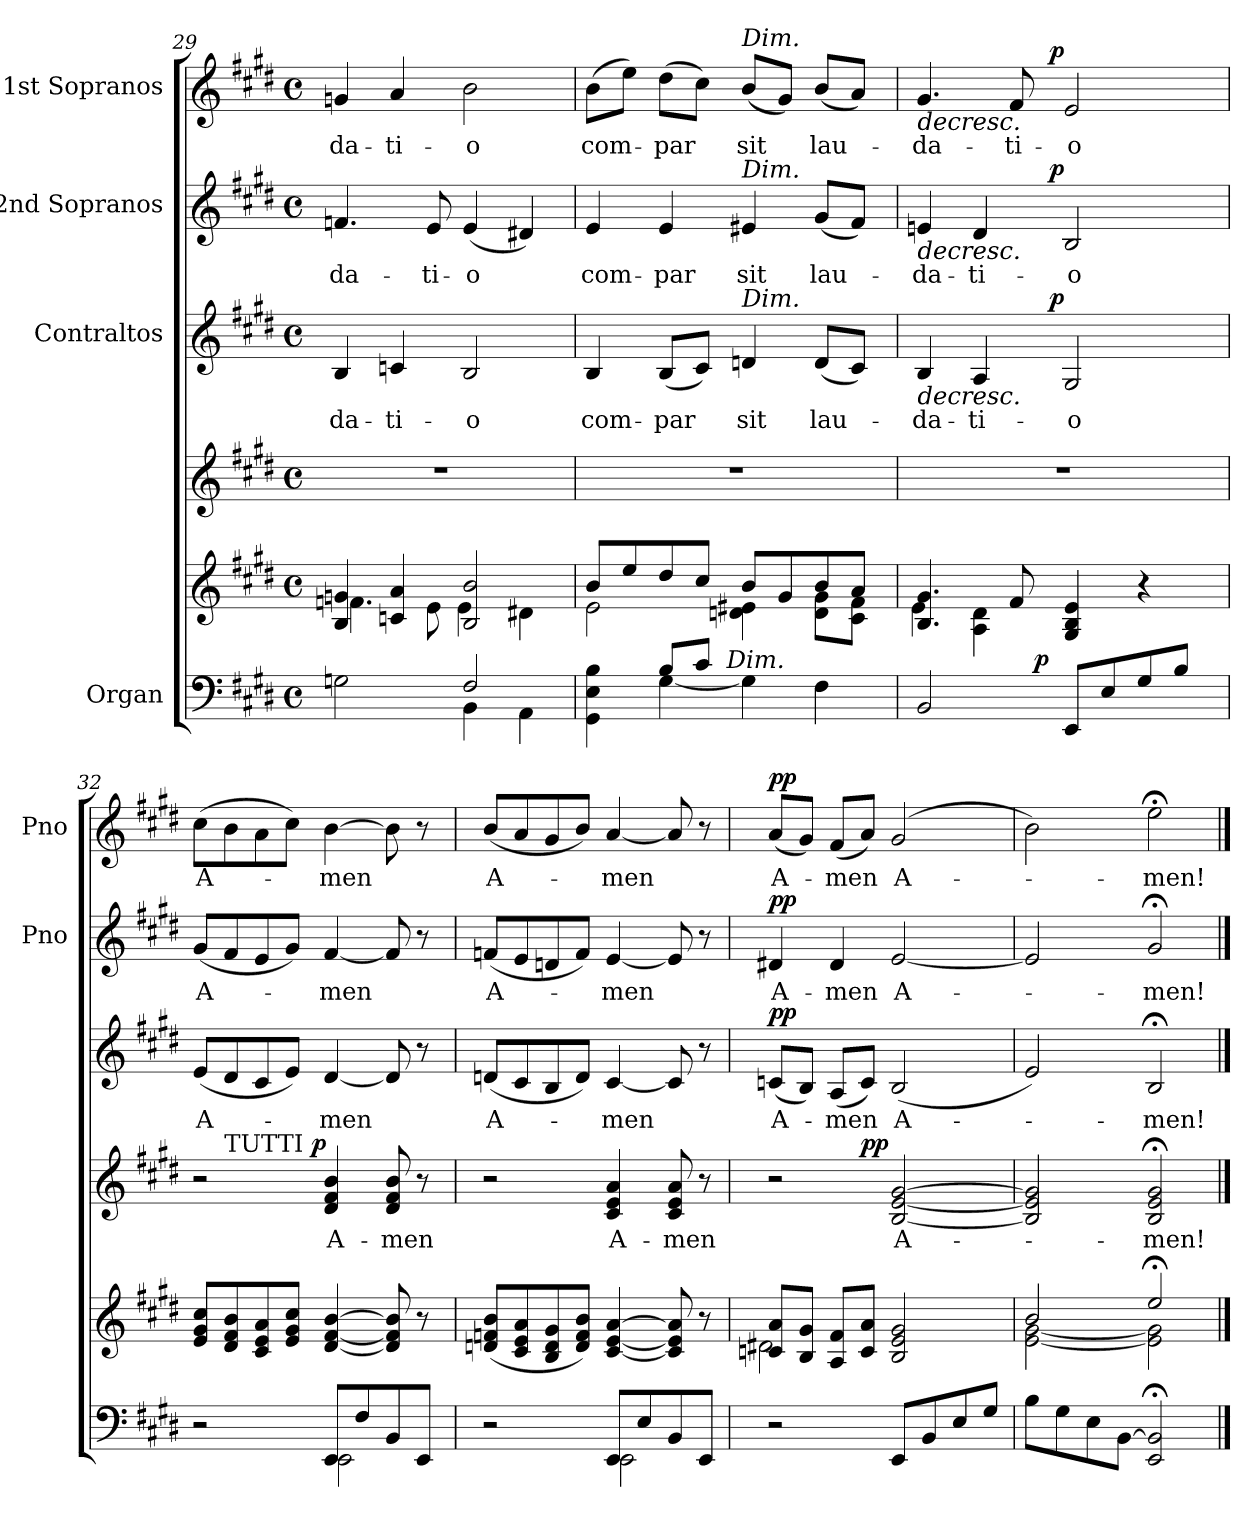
**kern	**kern	**dynam	**kern	**text	**dynam	**kern	**text	**dynam	**kern	**text	**dynam	**kern	**text	**dynam
*part5	*part5	*part5	*part4	*part4	*part4	*part3	*part3	*part3	*part2	*part2	*part2	*part1	*part1	*part1
*staff6	*staff5	*staff5/6	*staff4	*staff4	*staff4	*staff3	*staff3	*staff3	*staff2	*staff2	*staff2	*staff1	*staff1	*staff1
*I"Organ	*	*	*	*	*	*I"Contraltos	*	*	*I"2nd Sopranos	*	*	*I"1st Sopranos	*	*
*	*	*	*	*	*	*	*	*	*I'Pno	*	*	*I'Pno	*	*
*clefF4	*clefG2	*	*clefG2	*	*	*clefG2	*	*	*clefG2	*	*	*clefG2	*	*
*k[f#c#g#d#]	*k[f#c#g#d#]	*	*k[f#c#g#d#]	*	*	*k[f#c#g#d#]	*	*	*k[f#c#g#d#]	*	*	*k[f#c#g#d#]	*	*
*E:	*E:	*	*E:	*	*	*E:	*	*	*E:	*	*	*E:	*	*
*M4/4	*M4/4	*	*M4/4	*	*	*M4/4	*	*	*M4/4	*	*	*M4/4	*	*
*met(c)	*met(c)	*	*met(c)	*	*	*met(c)	*	*	*met(c)	*	*	*met(c)	*	*
=29	=29	=29	=29	=29	=29	=29	=29	=29	=29	=29	=29	=29	=29	=29
*^	*^	*	*	*	*	*	*	*	*	*	*	*	*	*
2Gn\	2ryy	4B/ 4gn/	4.fn\	.	1r	.	.	4B/	-da-	.	4.fn/	-da-	.	4gn/	-da-	.
.	.	4cn/ 4a/	.	.	.	.	.	4cn/	-ti-	.	.	.	.	4a/	-ti-	.
.	.	.	8e\	.	.	.	.	.	.	.	8e/	-ti-	.	.	.	.
2F#/	4BB\	2B/ 2b/	4e\	.	.	.	.	2B/	-o	.	(4e/	-o	.	2b\	-o	.
.	4AA\	.	4d#X\	.	.	.	.	.	.	.	4d#X/)	.	.	.	.	.
=30	=30	=30	=30	=30	=30	=30	=30	=30	=30	=30	=30	=30	=30	=30	=30	=30
*	*^	*	*	*	*	*	*	*	*	*	*	*	*	*	*	*
4GG#\ 4E\ 4B\	4ryy	4...ryy	8b/L	2e\	.	1r	.	.	4B/	com-	.	4e/	com-	.	(8b\L	com-	.
.	.	.	8ee/	.	.	.	.	.	.	.	.	.	.	.	8ee\J)	.	.
8B/L	[4G#\	.	8dd#/	.	.	.	.	.	(8B/L	-par	.	4e/	-par	.	(8dd#\L	-par	.
8c#/J	.	.	8cc#/J	.	.	.	.	.	8c#/J)	.	.	.	.	.	8cc#\J)	.	.
!	!	!LO:TX:a:i:t=Dim.	!	!	!	!	!	!	!	!	!	!	!	!	!	!	!
.	.	2ryy	.	.	.	.	.	.	.	.	.	.	.	.	.	.	.
!	!	!	!	!	!	!	!	!	!	!	!	!	!	!	!LO:TX:a:i:t=Dim.	!	!
!	!	!	!	!	!	!	!	!	!	!	!	!LO:TX:a:i:t=Dim.	!	!	!	!	!
!	!	!	!	!	!	!	!	!	!LO:TX:a:i:t=Dim.	!	!	!	!	!	!	!	!
2ryy	4G#\]	.	8b/L	4dn\ 4e#X\	.	.	.	.	4dn/	sit	.	4e#X/	sit	.	(8b/L	sit	.
.	.	.	8g#/	.	.	.	.	.	.	.	.	.	.	.	8g#/J)	.	.
.	4F#\	.	8b/	8d\ 8g#\L	.	.	.	.	(8d/L	lau-	.	(8g#/L	lau-	.	(8b/L	lau-	.
.	.	.	8a/J	8c#\ 8f#\J	.	.	.	.	8c#/J)	.	.	8f#/J)	.	.	8a/J)	.	.
.	.	32ryy	.	.	.	.	.	.	.	.	.	.	.	.	.	.	.
=31	=31	=31	=31	=31	=31	=31	=31	=31	=31	=31	=31	=31	=31	=31	=31	=31	=31
!	!	!	!	!	!	!	!	!	!	!	!LO:HP:b	!	!	!LO:HP:b	!	!	!LO:HP:b
*	*v	*v	*	*	*	*	*	*	*^	*	*	*^	*	*	*^	*	*
2BB/	4..ryy	4.B/ 4.g#/	4e\	.	1r	.	.	4B/	4...ryy	-da-	>	4en/	4...ryy	-da-	>	4.g#/	4...ryy	-da-	>
.	.	.	4A\ 4d#\	.	.	.	.	4A/	.	-ti-	.	4d#/	.	-ti-	.	.	.	.	.
.	.	8f#/	.	.	.	.	.	.	.	.	.	.	.	.	.	8f#/	.	-ti-	.
!	!	!	!	!LO:DY:a=2	!	!	!	!	!	!	!	!	!	!	!	!	!	!	!
.	2ryy	.	.	p	.	.	.	.	.	.	.	.	.	.	.	.	.	.	.
!	!	!	!	!	!	!	!	!	!	!	!LO:DY:a	!	!	!	!LO:DY:a	!	!	!	!LO:DY:a
.	.	.	.	.	.	.	.	.	2ryy	.	p	.	2ryy	.	p	.	2ryy	.	p
8EE/L	.	4G#/ 4B/ 4e/	2ryy	.	.	.	.	2G#/	.	-o	]	2B/	.	-o	]	2e/	.	-o	]
8E/	.	.	.	.	.	.	.	.	.	.	.	.	.	.	.	.	.	.	.
8G#/	.	4r	.	.	.	.	.	.	.	.	.	.	.	.	.	.	.	.	.
8B/J	.	.	.	.	.	.	.	.	.	.	.	.	.	.	.	.	.	.	.
.	16ryy	.	.	.	.	.	.	.	.	.	.	.	.	.	.	.	.	.	.
.	.	.	.	.	.	.	.	.	32ryy	.	.	.	32ryy	.	.	.	32ryy	.	.
!!LO:PB:g=z
=32	=32	=32	=32	=32	=32	=32	=32	=32	=32	=32	=32	=32	=32	=32	=32	=32	=32	=32	=32
*	*	*	*	*	*^	*	*	*	*	*	*	*	*	*	*	*	*	*	*
!	!	!	!	!	!	!	!	!	!	!	!	!	!	!	!	!	!LO:TX:a:i:t=Dolce	!	!	!
!	!	!	!	!	!	!	!	!	!	!	!	!	!	!	!	!	!LO:TX:a:t=SOLO	!	!	!
!	!	!	!	!	!	!	!	!	!	!	!	!	!LO:TX:a:i:t=Dolce	!	!	!	!	!	!	!
!	!	!	!	!	!	!	!	!	!	!	!	!	!LO:TX:a:t=SOLO	!	!	!	!	!	!	!
!	!	!	!	!	!	!	!	!	!LO:TX:a:i:t=Dolce	!	!	!	!	!	!	!	!	!	!	!
!	!	!	!	!	!	!	!	!	!LO:TX:a:t=SOLO	!	!	!	!	!	!	!	!	!	!	!
*	*	*	*	*	*	*	*	*	*v	*v	*	*	*	*	*	*	*v	*v	*	*
*	*	*v	*v	*	*	*^	*	*	*	*	*	*v	*v	*	*	*	*	*
2r	2ryy	8e/ 8g#/ 8cc#/L	.	2r	4...ryy	8ryy	.	.	(8e/L	A-	.	(8g#/L	A-	.	(8cc#\L	A-	.
!	!	!	!	!	!	!LO:TX:a:t=TUTTI	!	!	!	!	!	!	!	!	!	!	!
.	.	8d#/ 8f#/ 8b/	.	.	.	2..ryy	.	.	8d#/	.	.	8f#/	.	.	8b\	.	.
.	.	8c#/ 8e/ 8a/	.	.	.	.	.	.	8c#/	.	.	8e/	.	.	8a\	.	.
.	.	8e/ 8g#/ 8cc#/J	.	.	.	.	.	.	8e/J)	.	.	8g#/J)	.	.	8cc#\J)	.	.
!	!	!	!	!	!	!	!	!LO:DY:a	!	!	!	!	!	!	!	!	!
.	.	.	.	.	2ryy	.	.	p	.	.	.	.	.	.	.	.	.
8EE/L	2EE\	[4d#/ [4f#/ [4b/	.	4d#/ 4f#/ 4b/	.	.	A-	.	[4d#/	-men	.	[4f#/	-men	.	[4b\	-men	.
8F#/	.	.	.	.	.	.	.	.	.	.	.	.	.	.	.	.	.
8BB/	.	8d#/] 8f#/] 8b/]	.	8d#/ 8f#/ 8b/	.	.	-men	.	8d#/]	.	.	8f#/]	.	.	8b\]	.	.
8EE/J	.	8r	.	8r	.	.	.	.	8r	.	.	8r	.	.	8r	.	.
.	.	.	.	.	32ryy	.	.	.	.	.	.	.	.	.	.	.	.
*	*	*	*	*v	*v	*v	*	*	*	*	*	*	*	*	*	*	*
=33	=33	=33	=33	=33	=33	=33	=33	=33	=33	=33	=33	=33	=33	=33	=33
2r	2ryy	(8dn/ 8fn/ 8b/L	.	2r	.	.	(8dn/L	A-	.	(8fn/L	A-	.	(8b/L	A-	.
.	.	8c#/ 8e/ 8a/	.	.	.	.	8c#/	.	.	8e/	.	.	8a/	.	.
.	.	8B/ 8d/ 8g#/	.	.	.	.	8B/	.	.	8dn/	.	.	8g#/	.	.
.	.	8d/ 8f/ 8b/J)	.	.	.	.	8d/J)	.	.	8f/J)	.	.	8b/J)	.	.
8EE/L	2EE\	[4c#/ [4e/ [4a/	.	4c#/ 4e/ 4a/	A-	.	[4c#/	-men	.	[4e/	-men	.	[4a/	-men	.
8E/	.	.	.	.	.	.	.	.	.	.	.	.	.	.	.
8BB/	.	8c#/] 8e/] 8a/]	.	8c#/ 8e/ 8a/	-men	.	8c#/]	.	.	8e/]	.	.	8a/]	.	.
8EE/J	.	8r	.	8r	.	.	8r	.	.	8r	.	.	8r	.	.
*v	*v	*	*	*	*	*	*	*	*	*	*	*	*	*	*
=34	=34	=34	=34	=34	=34	=34	=34	=34	=34	=34	=34	=34	=34	=34
*	*^	*	*	*	*	*	*	*	*	*	*	*	*	*
!	!	!	!	!	!	!	!	!	!LO:DY:a	!	!	!LO:DY:a	!	!	!LO:DY:a
*	*	*	*	*^	*	*	*	*	*	*	*	*	*	*	*
2r	8cn/ 8a/L	2d#X\	.	2r	4.ryy	.	.	(8cn/L	A-	pp	4d#X/	A-	pp	(8a/L	A-	pp
.	8B/ 8g#/J	.	.	.	.	.	.	8B/J)	.	.	.	.	.	8g#/J)	.	.
.	8A/ 8f#/L	.	.	.	.	.	.	(8A/L	-men	.	4d#/	-men	.	(8f#/L	-men	.
!	!	!	!	!	!	!	!LO:DY:a	!	!	!	!	!	!	!	!	!
.	8c/ 8a/J	.	.	.	2ryy	.	pp	8c/J)	.	.	.	.	.	8a/J)	.	.
8EE/L	2B/ 2e/ 2g#/	2ryy	.	[2B/ [2e/ [2g#/	.	A-	.	(2B/	A-	.	[2e/	A-	.	(2g#/	A-	.
8BB/	.	.	.	.	.	.	.	.	.	.	.	.	.	.	.	.
8E/	.	.	.	.	.	.	.	.	.	.	.	.	.	.	.	.
8G#/J	.	.	.	.	8ryy	.	.	.	.	.	.	.	.	.	.	.
*	*	*	*	*v	*v	*	*	*	*	*	*	*	*	*	*	*
=35	=35	=35	=35	=35	=35	=35	=35	=35	=35	=35	=35	=35	=35	=35	=35
8B\L	2b/	[<2e\ [<2g#\	.	2B/] 2e/] 2g#/]	.	.	2e/)	.	.	2e/]	.	.	2b\)	.	.
8G#\	.	.	.	.	.	.	.	.	.	.	.	.	.	.	.
8E\	.	.	.	.	.	.	.	.	.	.	.	.	.	.	.
[8BB\J	.	.	.	.	.	.	.	.	.	.	.	.	.	.	.
2EE/;< 2BB/];<	2ee;</	2e\] 2g#\]	.	2B/;< 2e/;< 2g#/;<	-men!	.	2B;</	-men!	.	2g#;</	-men!	.	2ee;<\	-men!	.
*	*v	*v	*	*	*	*	*	*	*	*	*	*	*	*	*
==	==	==	==	==	==	==	==	==	==	==	==	==	==	==
*-	*-	*-	*-	*-	*-	*-	*-	*-	*-	*-	*-	*-	*-	*-
